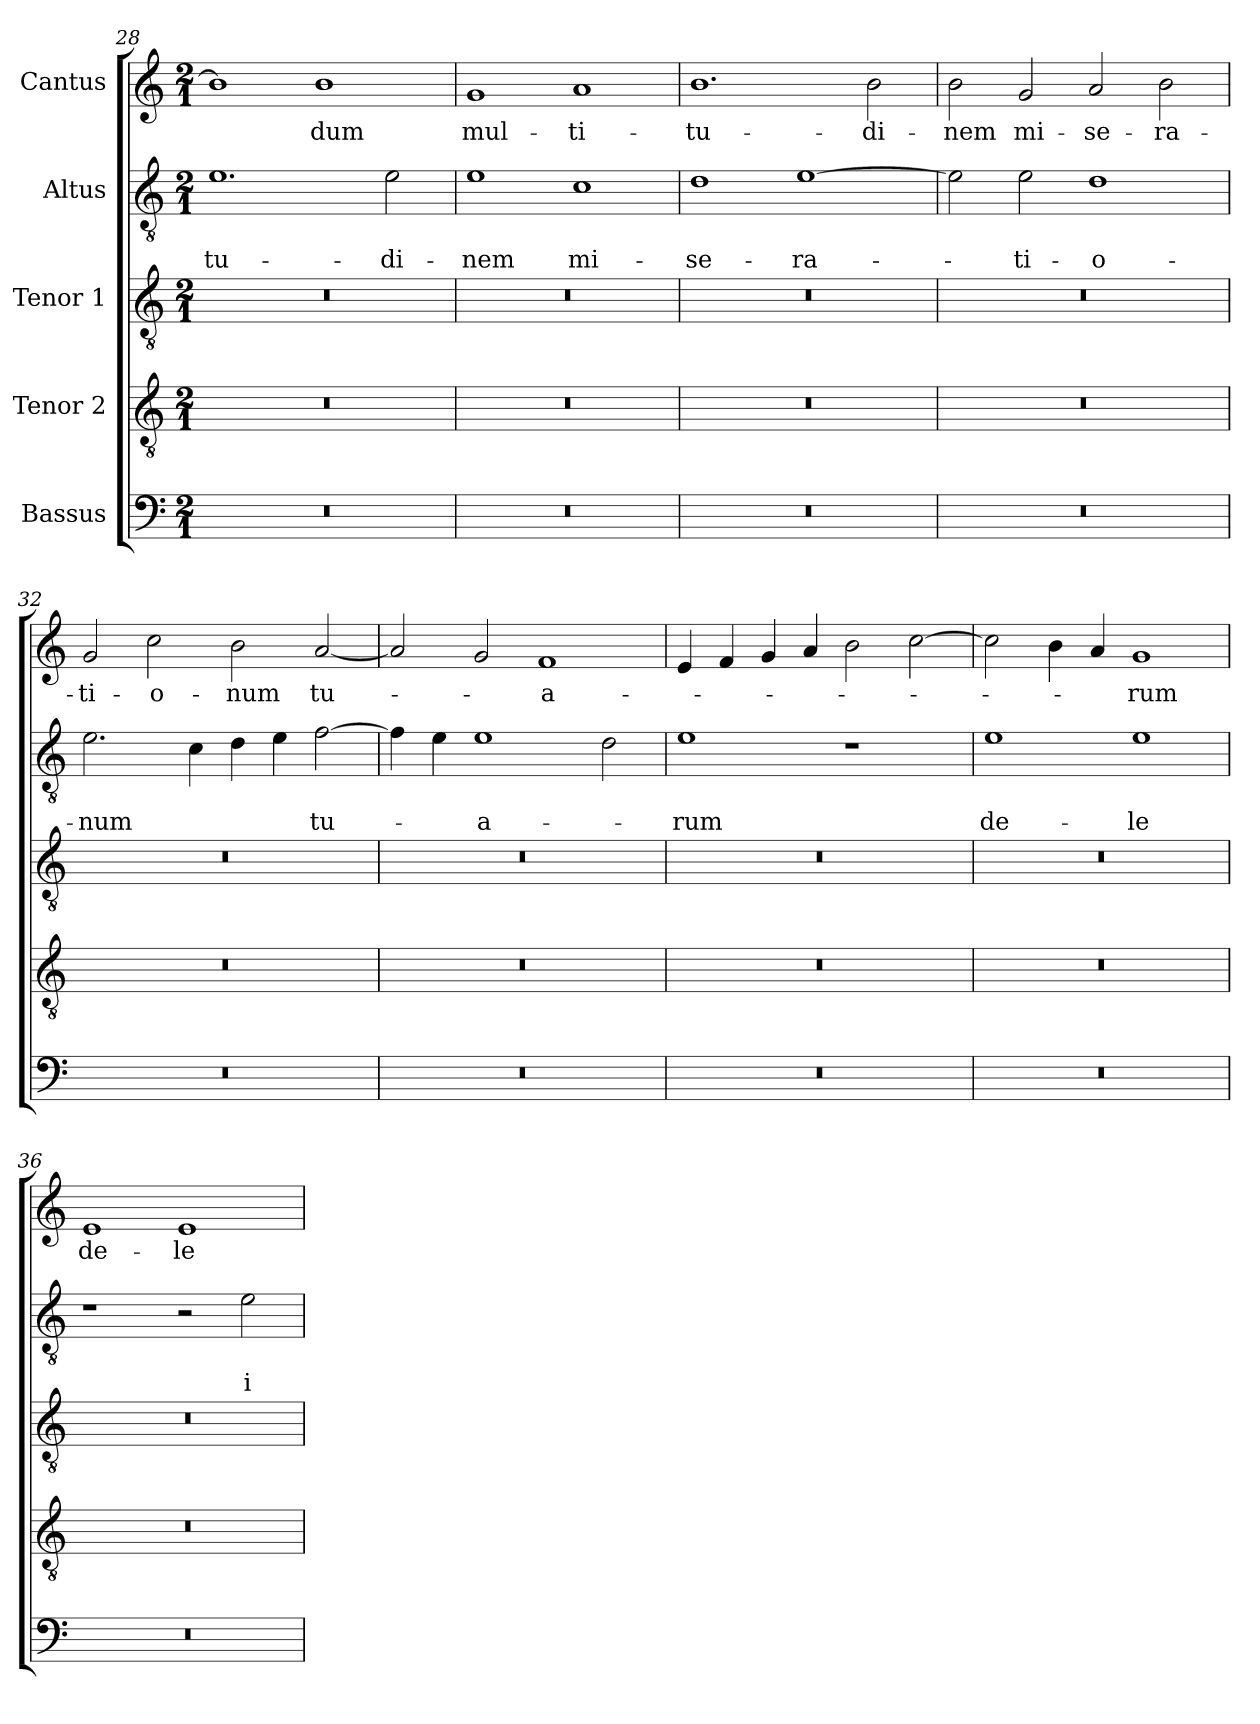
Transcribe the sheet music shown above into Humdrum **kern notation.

**kern	**kern	**kern	**kern	**text	**text	**kern	**text
*part5	*part4	*part3	*part2	*part2	*part2	*part1	*part1
*staff5	*staff4	*staff3	*staff2	*staff2	*staff2	*staff1	*staff1
*I"Bassus	*I"Tenor 2	*I"Tenor 1	*I"Altus	*	*	*I"Cantus	*
*clefF4	*clefGv2	*clefGv2	*clefGv2	*	*	*clefG2	*
*k[]	*k[]	*k[]	*k[]	*	*	*k[]	*
*C:	*C:	*C:	*C:	*	*	*C:	*
*M2/1	*M2/1	*M2/1	*M2/1	*	*	*M2/1	*
=28	=28	=28	=28	=28	=28	=28	=28
!	!	!	!	!	!LO:LY:b	!	!
0r	0r	0r	1.e	.	-tu-	1b]	.
!	!	!	!	!	!	!	!LO:LY:b
.	.	.	.	.	.	1b	-dum
!	!	!	!	!	!LO:LY:b	!	!
.	.	.	2e\	.	-di-	.	.
=29	=29	=29	=29	=29	=29	=29	=29
!	!	!	!	!	!LO:LY:b	!	!LO:LY:b
0r	0r	0r	1e	.	-nem	1g	mul-
!	!	!	!	!	!LO:LY:b	!	!LO:LY:b
.	.	.	1c	.	mi-	1a	-ti-
!!LO:PB:g=z
=30	=30	=30	=30	=30	=30	=30	=30
!	!	!	!	!	!LO:LY:b	!	!LO:LY:b
0r	0r	0r	1d	.	-se-	1.b	-tu-
!	!	!	!	!	!LO:LY:b	!	!
.	.	.	[1e	.	-ra-	.	.
!	!	!	!	!	!	!	!LO:LY:b
.	.	.	.	.	.	2b\	-di-
=31	=31	=31	=31	=31	=31	=31	=31
!	!	!	!	!	!	!	!LO:LY:b
0r	0r	0r	2e\]	.	.	2b\	-nem
!	!	!	!	!	!LO:LY:b	!	!LO:LY:b
.	.	.	2e\	.	-ti-	2g/	mi-
!	!	!	!	!	!LO:LY:b	!	!LO:LY:b
.	.	.	1d	.	-o-	2a/	-se-
!	!	!	!	!	!	!	!LO:LY:b
.	.	.	.	.	.	2b\	-ra-
=32	=32	=32	=32	=32	=32	=32	=32
!	!	!	!	!	!LO:LY:b	!	!LO:LY:b
0r	0r	0r	2.e\	.	-num	2g/	-ti-
!	!	!	!	!	!	!	!LO:LY:b
.	.	.	.	.	.	2cc\	-o-
.	.	.	4c\	.	.	.	.
!	!	!	!	!	!	!	!LO:LY:b
.	.	.	4d\	.	.	2b\	-num
.	.	.	4e\	.	.	.	.
!	!	!	!	!	!LO:LY:b	!	!LO:LY:b
.	.	.	[2f\	.	tu-	[2a/	tu-
=33	=33	=33	=33	=33	=33	=33	=33
0r	0r	0r	4f\]	.	.	2a/]	.
.	.	.	4e\	.	.	.	.
!	!	!	!	!	!LO:LY:b	!	!
.	.	.	1e	.	-a-	2g/	.
!	!	!	!	!	!	!	!LO:LY:b
.	.	.	.	.	.	1f	-a-
.	.	.	2d\	.	.	.	.
=34	=34	=34	=34	=34	=34	=34	=34
!	!	!	!	!	!LO:LY:b	!	!
0r	0r	0r	1e	.	-rum	4e/	.
.	.	.	.	.	.	4f/	.
.	.	.	.	.	.	4g/	.
.	.	.	.	.	.	4a/	.
.	.	.	1r	.	.	2b\	.
.	.	.	.	.	.	[2cc\	.
=35	=35	=35	=35	=35	=35	=35	=35
!	!	!	!	!	!LO:LY:b	!	!
0r	0r	0r	1e	.	de-	2cc\]	.
.	.	.	.	.	.	4b\	.
.	.	.	.	.	.	4a/	.
!	!	!	!	!	!LO:LY:b	!	!LO:LY:b
.	.	.	1e	.	-le	1g	-rum
!!LO:LB:g=z
=36	=36	=36	=36	=36	=36	=36	=36
!	!	!	!	!	!	!	!LO:LY:b
0r	0r	0r	1r	.	.	1e	de-
!	!	!	!	!	!	!	!LO:LY:b
.	.	.	2r	.	.	1e	-le
!	!	!	!	!	!LO:LY:b	!	!
.	.	.	2e\	.	i-	.	.
=	=	=	=	=	=	=	=
*-	*-	*-	*-	*-	*-	*-	*-
